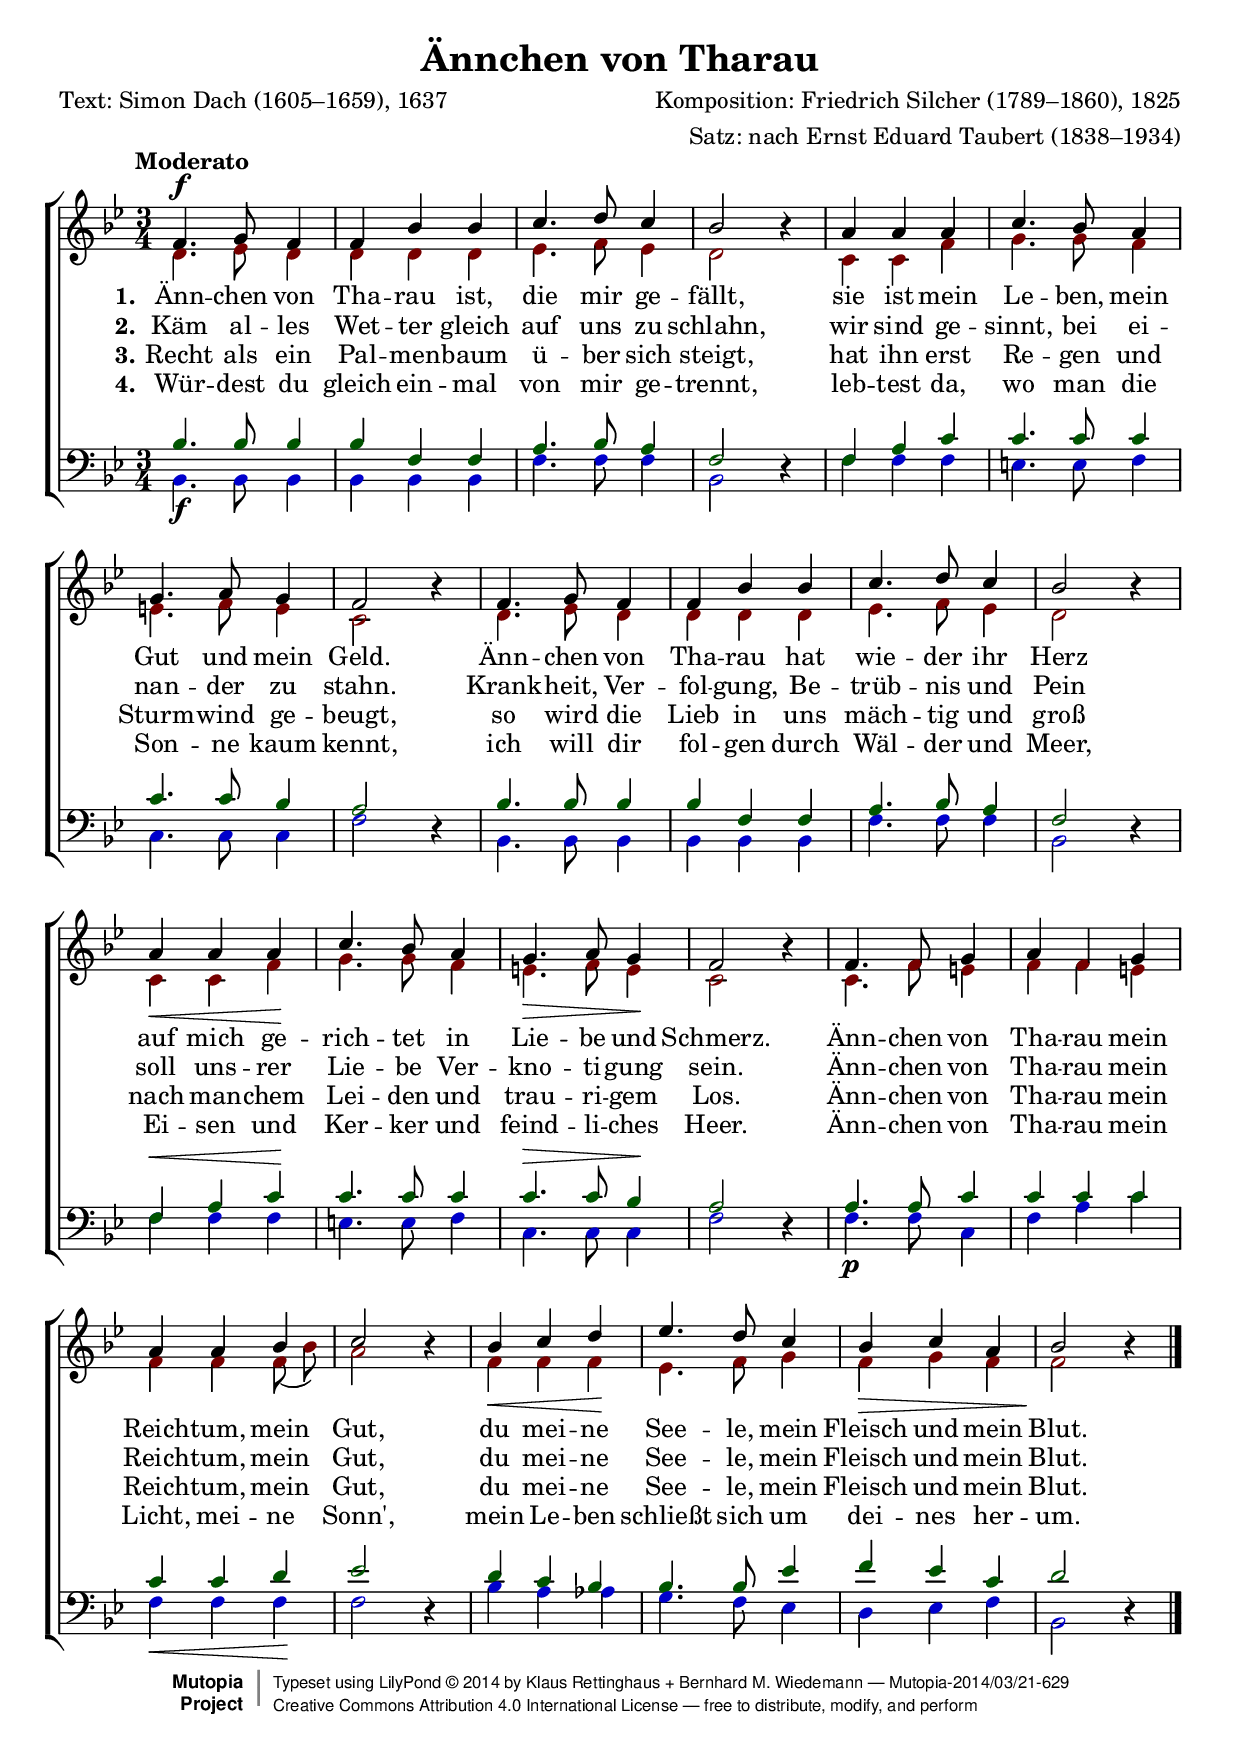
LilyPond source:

\include "deutsch.ly"

#(set-global-staff-size 20.1)

\version "2.18.0"

global = { \key b \major \time 3/4 \tempo "Moderato" }

SAvTharau = \relative c' {
        f4.\f g8 f4 f b b c4. d8 c4 b2 \oneVoice r4 \voiceOne a a a
        c4. b8 a4 g4. a8 g4 f2 \oneVoice r4 \voiceOne
        f4. g8 f4 f b b c4. d8 c4 b2 \oneVoice r4 \voiceOne a a a
        c4. b8 a4 g4. a8 g4 f2 \oneVoice r4 \voiceOne
        f4. f8 g4 a f g a a b c2 \oneVoice r4 \voiceOne b4 c d es4. d8 c4
        b c a4 b2 \oneVoice r4 \voiceOne
        \bar "|."
}

AAvTharau = \relative c' {
  \override Voice.NoteHead.color = "#770000"
        d4. es8 d4 d d d es4. f8 es4 d2 s4 c c f
        g4. g8 f4 e4. f8 e4 c2 s4
        d4. es8 d4 d d d es4. f8 es4 d2 s4 c\< c f\!
        g4. g8 f4 e4.\> f8 e4\! c2 s4
        c4. f8 e4 f f e f f f8 (b) a2 s4 f4\< f f\! es4. f8 g4
        f\> g f f2\! s4
        \bar "|."
}

TAvTharau = \relative a {
  \override Voice.NoteHead.color = "#005500"
b4. b8 b4 b f f a4. b8 a4 f2 \oneVoice r4 \voiceOne
f4 a c c4. c8 c4 c4. c8 b4 a2 \oneVoice r4 \voiceOne
b4. b8 b4 b f f a4. b8 a4 f2 \oneVoice r4 \voiceOne
f4\< a c\! c4. c8 c4 c4.\> c8 b4\! a2 \oneVoice r4 \voiceOne
a4. a8 c4 c c c c c d es2 \oneVoice r4 \voiceOne
d4 c b b4. b8 es4 f es c d2 \oneVoice r4 \voiceOne
\bar "|."
}

BAvTharau = \relative c {
  \override Voice.NoteHead.color = "#0000cc"
b4.\f b8 b4 b b b f'4. f8 f4 b,2 s4
f'4 f f e4. e8 f4 c4. c8 c4 f2 s4
b,4. b8 b4 b b b f'4. f8 f4 b,2 s4
f'4 f f e4. e8 f4 c4. c8 c4 f2 s4
f4.\p f8 c4 f a c f,\< f f\! f2 s4
b4 a as g4. f8 es4 d es f b,2\! s4
\bar "|."
}


LAvTharauA = \lyricmode {
\set stanza = "1."
Änn -- chen von Tha -- rau ist, die mir ge -- fällt,
sie ist mein Le -- ben, mein Gut und mein Geld.
Änn -- chen von Tha -- rau hat wie -- der ihr Herz
auf mich ge -- rich -- tet in Lie -- be und Schmerz.
Änn -- chen von Tha -- rau mein Reich -- tum, mein Gut,
du mei -- ne See -- le, mein Fleisch und mein Blut.
}

LAvTharauB = \lyricmode {
\set stanza = "2."
Käm al -- les Wet -- ter gleich auf uns zu schlahn,
wir sind ge -- sinnt, bei ei -- nan -- der zu stahn.
Krank -- heit, Ver -- fol -- gung, Be -- trüb -- nis und Pein
soll uns -- rer Lie -- be Ver -- kno  -- ti -- gung sein.
Änn -- chen von Tha -- rau mein Reich -- tum, mein Gut,
du mei -- ne See -- le, mein Fleisch und mein Blut.
}

LAvTharauC = \lyricmode {
\set stanza = "3."
Recht als ein Pal -- men -- baum ü -- ber sich steigt,
hat ihn erst Re -- gen und Sturm -- wind ge -- beugt,
so wird die Lieb in uns mäch -- tig und groß
nach man -- chem Lei -- den und trau -- ri -- gem Los.
Änn -- chen von Tha -- rau mein Reich -- tum, mein Gut,
du mei -- ne See -- le, mein Fleisch und mein Blut.
}

LAvTharauD = \lyricmode {
\set stanza = "4."
Wür -- dest du gleich ein -- mal von mir ge -- trennt,
leb -- test da, wo man die Son -- ne kaum kennt,
ich will dir fol -- gen  durch Wäl -- der und Meer,
Ei -- sen und Ker -- ker und feind -- li -- ches Heer.
Änn -- chen von Tha -- rau mein Licht, mei -- ne Sonn',
mein Le -- ben schließt sich um dei -- nes her -- um.
}

%--------------------

\header {
 kaisernumber = "391"
 comment = ""
 footnote = ""

 title = "Ännchen von Tharau"
 subtitle = ""
 composer = "Komposition: Friedrich Silcher (1789–1860), 1825"
 opus = ""
 arranger = "Satz: nach Ernst Eduard Taubert (1838–1934)"
 poet = "Text: Simon Dach (1605–1659), 1637"

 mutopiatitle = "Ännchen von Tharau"
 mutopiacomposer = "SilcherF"
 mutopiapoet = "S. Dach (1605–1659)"
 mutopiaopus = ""
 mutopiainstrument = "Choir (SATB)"
 date = "1825"
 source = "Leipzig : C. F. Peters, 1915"
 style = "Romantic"
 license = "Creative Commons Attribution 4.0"
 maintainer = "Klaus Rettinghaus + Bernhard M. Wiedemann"
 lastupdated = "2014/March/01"

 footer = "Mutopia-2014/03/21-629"
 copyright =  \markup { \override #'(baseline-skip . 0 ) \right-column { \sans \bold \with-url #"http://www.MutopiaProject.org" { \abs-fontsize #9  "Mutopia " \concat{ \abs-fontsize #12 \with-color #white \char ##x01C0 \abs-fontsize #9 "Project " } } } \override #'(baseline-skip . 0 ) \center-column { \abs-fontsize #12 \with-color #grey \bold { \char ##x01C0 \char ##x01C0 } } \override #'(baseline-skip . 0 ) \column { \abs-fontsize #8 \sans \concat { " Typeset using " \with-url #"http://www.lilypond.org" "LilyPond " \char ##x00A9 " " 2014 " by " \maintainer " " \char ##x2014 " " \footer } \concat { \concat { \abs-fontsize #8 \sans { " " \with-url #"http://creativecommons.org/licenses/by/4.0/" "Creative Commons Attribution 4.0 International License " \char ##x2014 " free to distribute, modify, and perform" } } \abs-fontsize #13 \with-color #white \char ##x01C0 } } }
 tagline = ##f
}

\score {
{
\context ChoirStaff
	<<
	\context Staff = women
	<<
	\set Staff.midiInstrument = "voice oohs"
			\clef "G"
			\context Voice = Sopran { \voiceOne
				<<
				\autoBeamOff
				\dynamicUp
				{ \global \SAvTharau }
				>> }
			\context Voice = Alt { \voiceTwo
 				<<
				\autoBeamOff
				\dynamicDown
				{ \global \AAvTharau }
				>> }
			>>
	\context Lyrics = verseone
	\context Lyrics = versetwo
	\context Lyrics = versethree
	\context Lyrics = versefour
	\context Staff = men
	<<
	\set Staff.midiInstrument = "voice oohs"
			\clef "F"
			\context Voice = Tenor { \voiceOne
				<<
				\autoBeamOff
				\dynamicUp
				{ \global \TAvTharau }
				>> }
			\context Voice = Bass { \voiceTwo
				<<
				\autoBeamOff
				\dynamicDown
				{ \global \BAvTharau }
				>> }
		>>
	\context Lyrics = verseone \lyricsto Sopran \LAvTharauA
	\context Lyrics = versetwo \lyricsto Sopran \LAvTharauB
	\context Lyrics = versethree \lyricsto Sopran \LAvTharauC
	\context Lyrics = versefour \lyricsto Sopran \LAvTharauD
	>>
}

\layout {
indent = 0.0\cm
\context {\Score
\remove "Bar_number_engraver"
\override DynamicTextSpanner.style = #'none
}
}

\midi {
\tempo 4=132
}

}
